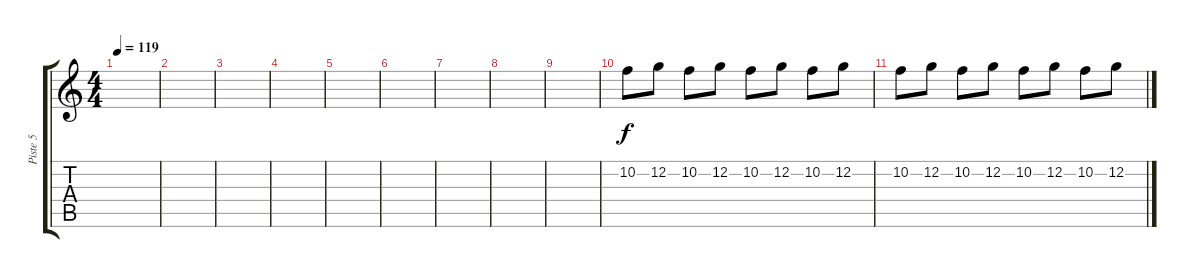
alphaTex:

\track ("Piste 5" "Piste 5") {instrument distortionguitar}
\staff {score tabs}
\tuning (C4 G3 Eb3 Bb2 F2 C2) {hide}
\ts (4 4)
\tempo 119
\clef g2
\ks c
|
|
|
|
|
|
|
|
|
10.2.8 12.2.8 10.2.8 12.2.8 10.2.8 12.2.8 10.2.8 12.2.8 |
10.2.8 12.2.8 10.2.8 12.2.8 10.2.8 12.2.8 10.2.8 12.2.8
